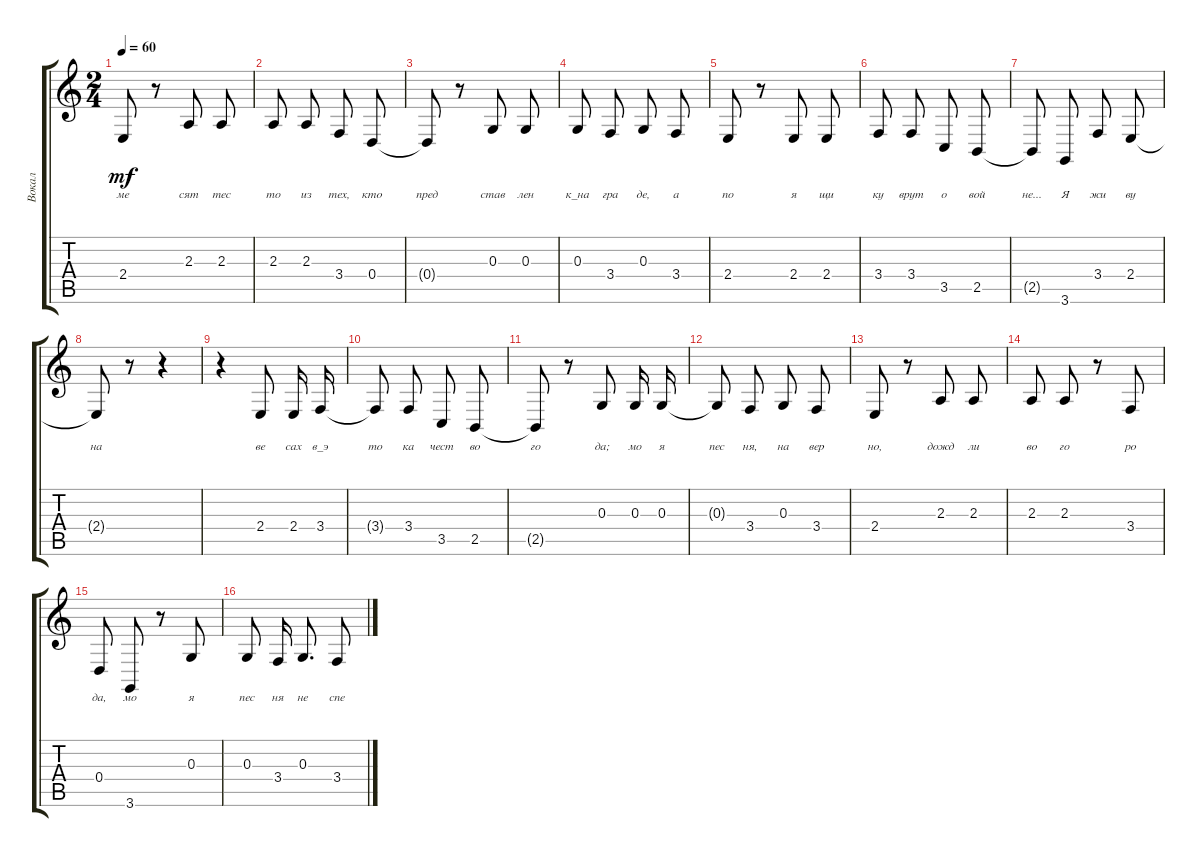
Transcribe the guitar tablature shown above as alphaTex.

\track ("Вокал" "Вокал") {instrument brightacousticpiano}
\staff {score tabs}
\tuning (E4 B3 G3 D3 A2 E2) {hide}
\ts (2 4)
\tempo 60
\clef g2
\ks c
2.4.8{lyrics (0 "ме") lyrics (1 "") lyrics (2 "") lyrics (3 "") lyrics (4 "") dy mf} r.8 2.3.8{lyrics (0 "сят") lyrics (1 "") lyrics (2 "") lyrics (3 "") lyrics (4 "") beam split} 2.3.8{lyrics (0 "тес") lyrics (1 "") lyrics (2 "") lyrics (3 "") lyrics (4 "")} |
2.3.8{lyrics (0 "то") lyrics (1 "") lyrics (2 "") lyrics (3 "") lyrics (4 "") beam split} 2.3.8{lyrics (0 "из") lyrics (1 "") lyrics (2 "") lyrics (3 "") lyrics (4 "") beam split} 3.4.8{lyrics (0 "тех,") lyrics (1 "") lyrics (2 "") lyrics (3 "") lyrics (4 "") beam split} 0.4.8{lyrics (0 "кто") lyrics (1 "") lyrics (2 "") lyrics (3 "") lyrics (4 "")} |
0.4{t}.8{lyrics (0 "пред") lyrics (1 "") lyrics (2 "") lyrics (3 "") lyrics (4 "")} r.8 0.3.8{lyrics (0 "став") lyrics (1 "") lyrics (2 "") lyrics (3 "") lyrics (4 "") beam split} 0.3.8{lyrics (0 "лен") lyrics (1 "") lyrics (2 "") lyrics (3 "") lyrics (4 "")} |
0.3.8{lyrics (0 "к_на") lyrics (1 "") lyrics (2 "") lyrics (3 "") lyrics (4 "") beam split} 3.4.8{lyrics (0 "гра") lyrics (1 "") lyrics (2 "") lyrics (3 "") lyrics (4 "") beam split} 0.3.8{lyrics (0 "де,") lyrics (1 "") lyrics (2 "") lyrics (3 "") lyrics (4 "") beam split} 3.4.8{lyrics (0 "а") lyrics (1 "") lyrics (2 "") lyrics (3 "") lyrics (4 "")} |
2.4.8{lyrics (0 "по") lyrics (1 "") lyrics (2 "") lyrics (3 "") lyrics (4 "")} r.8 2.4.8{lyrics (0 "я") lyrics (1 "") lyrics (2 "") lyrics (3 "") lyrics (4 "") beam split} 2.4.8{lyrics (0 "щи") lyrics (1 "") lyrics (2 "") lyrics (3 "") lyrics (4 "")} |
3.4.8{lyrics (0 "ку") lyrics (1 "") lyrics (2 "") lyrics (3 "") lyrics (4 "") beam split} 3.4.8{lyrics (0 "врут") lyrics (1 "") lyrics (2 "") lyrics (3 "") lyrics (4 "") beam split} 3.5.8{lyrics (0 "о") lyrics (1 "") lyrics (2 "") lyrics (3 "") lyrics (4 "") beam split} 2.5.8{lyrics (0 "вой") lyrics (1 "") lyrics (2 "") lyrics (3 "") lyrics (4 "")} |
2.5{t}.8{lyrics (0 "не...") lyrics (1 "") lyrics (2 "") lyrics (3 "") lyrics (4 "") beam split} 3.6.8{lyrics (0 "Я") lyrics (1 "") lyrics (2 "") lyrics (3 "") lyrics (4 "") beam split} 3.4.8{lyrics (0 "жи") lyrics (1 "") lyrics (2 "") lyrics (3 "") lyrics (4 "") beam split} 2.4.8{lyrics (0 "ву") lyrics (1 "") lyrics (2 "") lyrics (3 "") lyrics (4 "")} |
2.4{t}.8{lyrics (0 "на") lyrics (1 "") lyrics (2 "") lyrics (3 "") lyrics (4 "")} r.8 r.4 |
r.4 2.4.8{lyrics (0 "ве") lyrics (1 "") lyrics (2 "") lyrics (3 "") lyrics (4 "") beam split} 2.4.16{lyrics (0 "сах") lyrics (1 "") lyrics (2 "") lyrics (3 "") lyrics (4 "") beam split} 3.4.16{lyrics (0 "в_э") lyrics (1 "") lyrics (2 "") lyrics (3 "") lyrics (4 "")} |
3.4{t}.8{lyrics (0 "то") lyrics (1 "") lyrics (2 "") lyrics (3 "") lyrics (4 "") beam split} 3.4.8{lyrics (0 "ка") lyrics (1 "") lyrics (2 "") lyrics (3 "") lyrics (4 "") beam split} 3.5.8{lyrics (0 "чест") lyrics (1 "") lyrics (2 "") lyrics (3 "") lyrics (4 "") beam split} 2.5.8{lyrics (0 "во") lyrics (1 "") lyrics (2 "") lyrics (3 "") lyrics (4 "")} |
2.5{t}.8{lyrics (0 "го") lyrics (1 "") lyrics (2 "") lyrics (3 "") lyrics (4 "")} r.8 0.3.8{lyrics (0 "да;") lyrics (1 "") lyrics (2 "") lyrics (3 "") lyrics (4 "") beam split} 0.3.16{lyrics (0 "мо") lyrics (1 "") lyrics (2 "") lyrics (3 "") lyrics (4 "") beam split} 0.3.16{lyrics (0 "я") lyrics (1 "") lyrics (2 "") lyrics (3 "") lyrics (4 "")} |
0.3{t}.8{lyrics (0 "пес") lyrics (1 "") lyrics (2 "") lyrics (3 "") lyrics (4 "") beam split} 3.4.8{lyrics (0 "ня,") lyrics (1 "") lyrics (2 "") lyrics (3 "") lyrics (4 "") beam split} 0.3.8{lyrics (0 "на") lyrics (1 "") lyrics (2 "") lyrics (3 "") lyrics (4 "") beam split} 3.4.8{lyrics (0 "вер") lyrics (1 "") lyrics (2 "") lyrics (3 "") lyrics (4 "")} |
2.4.8{lyrics (0 "но,") lyrics (1 "") lyrics (2 "") lyrics (3 "") lyrics (4 "")} r.8 2.3.8{lyrics (0 "дожд") lyrics (1 "") lyrics (2 "") lyrics (3 "") lyrics (4 "") beam split} 2.3.8{lyrics (0 "ли") lyrics (1 "") lyrics (2 "") lyrics (3 "") lyrics (4 "")} |
2.3.8{lyrics (0 "во") lyrics (1 "") lyrics (2 "") lyrics (3 "") lyrics (4 "") beam split} 2.3.8{lyrics (0 "го") lyrics (1 "") lyrics (2 "") lyrics (3 "") lyrics (4 "")} r.8 3.4.8{lyrics (0 "ро") lyrics (1 "") lyrics (2 "") lyrics (3 "") lyrics (4 "")} |
0.4.8{lyrics (0 "да,") lyrics (1 "") lyrics (2 "") lyrics (3 "") lyrics (4 "") beam split} 3.6.8{lyrics (0 "мо") lyrics (1 "") lyrics (2 "") lyrics (3 "") lyrics (4 "")} r.8 0.3.8{lyrics (0 "я") lyrics (1 "") lyrics (2 "") lyrics (3 "") lyrics (4 "")} |
0.3.8{lyrics (0 "пес") lyrics (1 "") lyrics (2 "") lyrics (3 "") lyrics (4 "") beam split} 3.4.16{lyrics (0 "ня") lyrics (1 "") lyrics (2 "") lyrics (3 "") lyrics (4 "") beam split} 0.3.8{d lyrics (0 "не") lyrics (1 "") lyrics (2 "") lyrics (3 "") lyrics (4 "")} 3.4.8{lyrics (0 "спе") lyrics (1 "") lyrics (2 "") lyrics (3 "") lyrics (4 "")}
